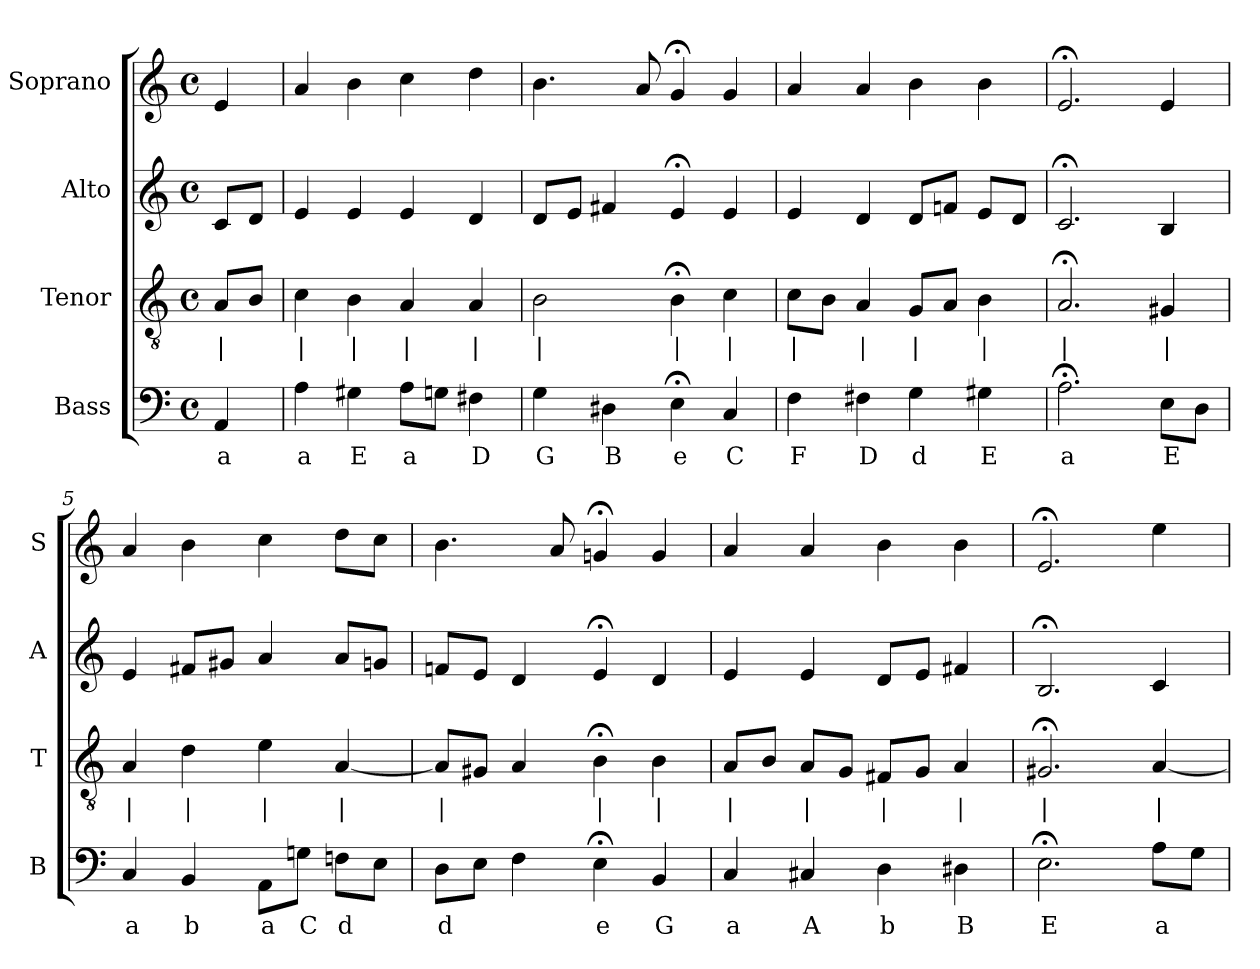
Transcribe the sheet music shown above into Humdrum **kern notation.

**kern	**text	**kern	**text	**kern	**kern
*part4	*part4	*part3	*part3	*part2	*part1
*staff4	*staff4	*staff3	*staff3	*staff2	*staff1
*I"Bass	*	*I"Tenor	*	*I"Alto	*I"Soprano
*I'B	*	*I'T	*	*I'A	*I'S
*clefF4	*	*clefGv2	*	*clefG2	*clefG2
*k[]	*	*k[]	*	*k[]	*k[]
*a:	*	*a:	*	*a:	*a:
*M4/4	*	*M4/4	*	*M4/4	*M4/4
*met(c)	*	*met(c)	*	*met(c)	*met(c)
*MM100	*	*MM100	*	*MM100	*MM100
=	=	=	=	=	=
4AA	a	8AL	|	8cL	4e
.	.	8BJ	.	8dJ	.
=1	=1	=1	=1	=1	=1
4A	a	4c	|	4e	4a
4G#X	E	4B	|	4e	4b
8AL	a	4A	|	4e	4cc
8GnJ	.	.	.	.	.
4F#X	D	4A	|	4d	4dd
=2	=2	=2	=2	=2	=2
4G	G	2B	|	8dL	4.b
.	.	.	.	8eJ	.
4D#X	B	.	.	4f#X	.
.	.	.	.	.	8a
4E;<	e	4B;<	|	4e;<	4g;<
4C	C	4c	|	4e	4g
=3	=3	=3	=3	=3	=3
4F	F	8cL	|	4e	4a
.	.	8BJ	.	.	.
4F#X	D	4A	|	4d	4a
4G	d	8GL	|	8dL	4b
.	.	8AJ	.	8fnJ	.
4G#X	E	4B	|	8eL	4b
.	.	.	.	8dJ	.
=4	=4	=4	=4	=4	=4
2.A;<	a	2.A;<	|	2.c;<	2.e;<
8EL	E	4G#X	|	4B	4e
8DJ	.	.	.	.	.
=5	=5	=5	=5	=5	=5
4C	a	4A	|	4e	4a
4BB	b	4d	|	8f#XL	4b
.	.	.	.	8g#XJ	.
8AAL	a	4e	|	4a	4cc
8GnJ	C	.	.	.	.
8FnL	d	[4A	|	8aL	8ddL
8EJ	.	.	.	8gnJ	8ccJ
=6	=6	=6	=6	=6	=6
8DL	d	8AL]	|	8fnL	4.b
8EJ	.	8G#XJ	.	8eJ	.
4F	.	4A	.	4d	.
.	.	.	.	.	8a
4E;<	e	4B;<	|	4e;<	4gn;<
4BB	G	4B	|	4d	4g
=7	=7	=7	=7	=7	=7
4C	a	8AL	|	4e	4a
.	.	8BJ	.	.	.
4C#X	A	8AL	|	4e	4a
.	.	8GJ	.	.	.
4D	b	8F#XL	|	8dL	4b
.	.	8GJ	.	8eJ	.
4D#X	B	4A	|	4f#X	4b
=8	=8	=8	=8	=8	=8
2.E;<	E	2.G#X;<	|	2.B;<	2.e;<
8AL	a	[4A	|	4c	4ee
8GJ	.	.	.	.	.
=	=	=	=	=	=
*-	*-	*-	*-	*-	*-
